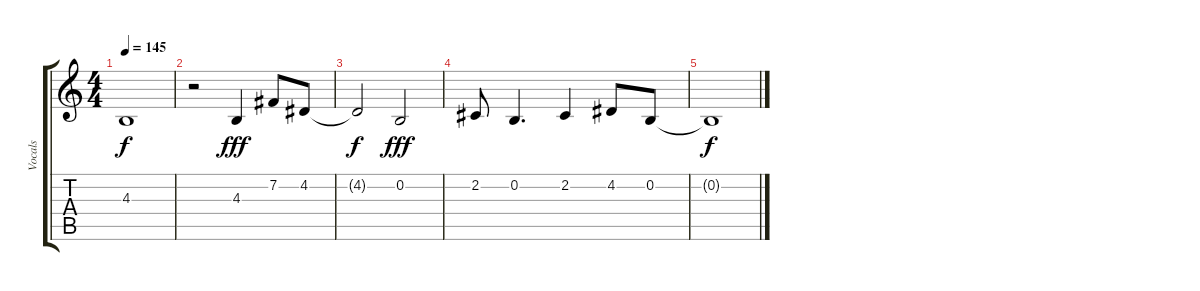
\track ("Vocals" "Vocals") {mute instrument electricpiano1}
\staff {score tabs}
\tuning (E4 B3 G3 D3 A2 E2) {hide}
\ts (4 4)
\tempo 145
\clef g2
\ks c
4.3{t}.1{dy f} |
r.2 4.3.4{dy fff} 7.2.8 4.2.8 |
4.2{t}.2{dy f} 0.2.2{dy fff} |
2.2.8 0.2.4{d} 2.2.4 4.2.8 0.2.8 |
0.2{t}.1{dy f}
